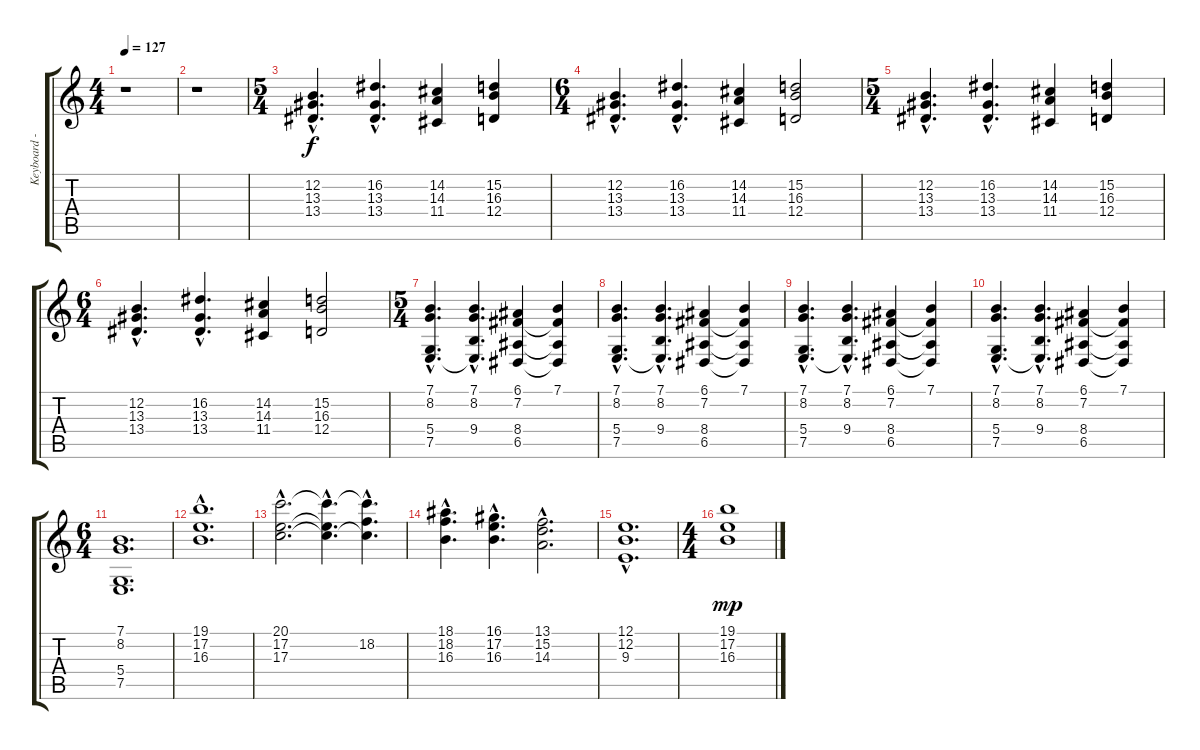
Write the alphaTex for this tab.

\track ("Keyboard - Strings" "Keyboard -") {instrument stringensemble1}
\staff {score tabs}
\tuning (E4 B3 G3 D3 A2 E2) {hide}
\ts (4 4)
\tempo 127
\clef g2
\ks c
r.1{dy f instrument stringensemble1} |
r.1 |
\ts (5 4)
(12.2{hac} 13.3{hac} 13.4{hac}).4{d} (16.2{hac} 13.3{hac} 13.4{hac}).4{d} (14.2 14.3 11.4).4 (15.2 16.3 12.4).4 |
\ts (6 4)
(12.2{hac} 13.3{hac} 13.4{hac}).4{d} (16.2{hac} 13.3{hac} 13.4{hac}).4{d} (14.2 14.3 11.4).4 (15.2 16.3 12.4).2 |
\ts (5 4)
(12.2{hac} 13.3{hac} 13.4{hac}).4{d} (16.2{hac} 13.3{hac} 13.4{hac}).4{d} (14.2 14.3 11.4).4 (15.2 16.3 12.4).4 |
\ts (6 4)
(12.2{hac} 13.3{hac} 13.4{hac}).4{d} (16.2{hac} 13.3{hac} 13.4{hac}).4{d} (14.2 14.3 11.4).4 (15.2 16.3 12.4).2 |
\ts (5 4)
(7.1{hac} 8.2{hac} 5.4{hac} 7.5{hac}).4{d volume 8} (7.1{hac} 8.2{hac} 9.4{hac} 7.5{hac t}).4{d} (6.1 7.2 8.4 6.5).4 (7.1 7.2{t} 8.4{t} 6.5{t}).4 |
(7.1{hac} 8.2{hac} 5.4{hac} 7.5{hac}).4{d} (7.1{hac} 8.2{hac} 9.4{hac} 7.5{hac t}).4{d} (6.1 7.2 8.4 6.5).4 (7.1 7.2{t} 8.4{t} 6.5{t}).4 |
(7.1{hac} 8.2{hac} 5.4{hac} 7.5{hac}).4{d} (7.1{hac} 8.2{hac} 9.4{hac} 7.5{hac t}).4{d} (6.1 7.2 8.4 6.5).4 (7.1 7.2{t} 8.4{t} 6.5{t}).4 |
(7.1{hac} 8.2{hac} 5.4{hac} 7.5{hac}).4{d} (7.1{hac} 8.2{hac} 9.4{hac} 7.5{hac t}).4{d} (6.1 7.2 8.4 6.5).4 (7.1 7.2{t} 8.4{t} 6.5{t}).4 |
\ts (6 4)
(7.1 8.2 5.4 7.5).1{d} |
(19.1{hac} 17.2{hac} 16.3{hac}).1{d volume 10} |
(20.1{hac} 17.2{hac} 17.3{hac}).2{d} (20.1{hac t} 17.2{hac t} 17.3{hac t}).4{d} (20.1{hac t} 18.2{hac} 17.3{hac t}).4{d} |
(18.1{hac} 18.2{hac} 16.3{hac}).4{d} (16.1{hac} 17.2{hac} 16.3{hac}).4{d} (13.1{hac} 15.2{hac} 14.3{hac}).2{d} |
(12.1{hac} 12.2{hac} 9.3{hac}).1{d} |
\ts (4 4)
(19.1 17.2 16.3).1{dy mp}
